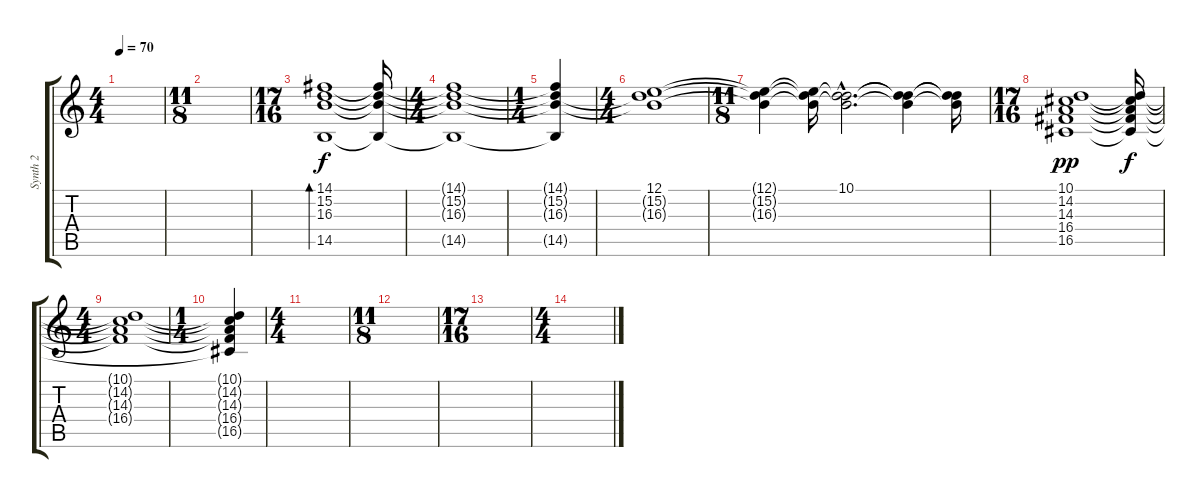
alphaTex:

\track ("Synth 2" "Synth 2") {instrument rockorgan}
\staff {score tabs}
\tuning (E4 B3 G3 D3 A2 E2) {hide}
\ts (4 4)
\tempo 70
\clef g2
\ks c
|
\ts (11 8)
|
\ts (17 16)
(14.1 15.2 16.3 14.5).1{bd 240 instrument rockorgan} (14.1{t} 15.2{t} 16.3{t} 14.5{t}).16 |
\ts (4 4)
(14.1{t} 15.2{t} 16.3{t} 14.5{t}).1 |
\ts (1 4)
(14.1{t} 15.2{t} 16.3{t} 14.5{t}).4 |
\ts (4 4)
(12.1 15.2{t} 16.3{t}).1 |
\ts (11 8)
(12.1{t} 15.2{t} 16.3{t}).4 (12.1{t} 15.2{t} 16.3{t}).16 (10.1{hac} 15.2{hac t} 16.3{hac t}).2{d} (10.1{t} 15.2{t} 16.3{t}).4 (10.1{t} 15.2{t} 16.3{t}).16 |
\ts (17 16)
(10.1 14.2 14.3 16.4 16.5).1{dy pp volume 8} (10.1{t} 14.2{t} 14.3{t} 16.4{t} 16.5{t}).16{dy f} |
\ts (4 4)
(10.1{t} 14.2{t} 14.3{t} 16.4{t}).1 |
\ts (1 4)
(10.1{t} 14.2{t} 14.3{t} 16.4{t} 16.5{t}).4 |
\ts (4 4)
|
\ts (11 8)
|
\ts (17 16)
|
\ts (4 4)
